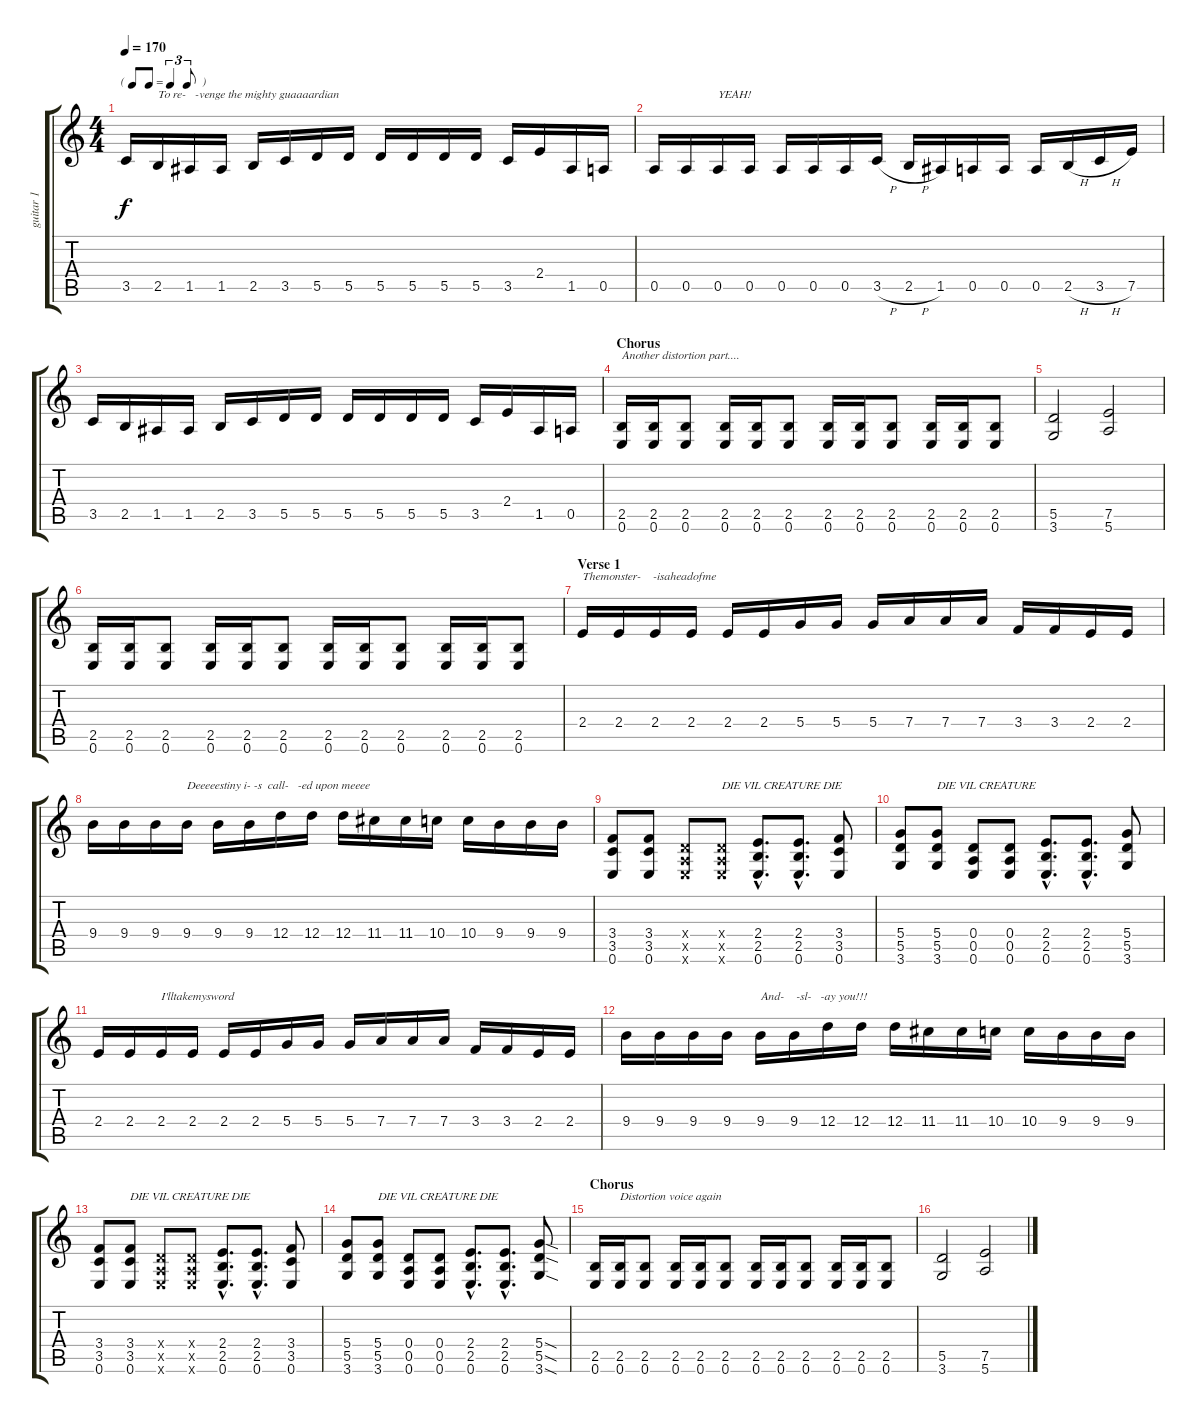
\track ("guitar 1" "guitar 1") {instrument distortionguitar}
\staff {score tabs}
\tuning (E4 B3 G3 D3 A2 E2) {hide}
\ts (4 4)
\tf triplet8th
\tempo 170
\clef g2
\ks c
3.5.16{dy f} 2.5.16{txt "To re-   -venge the mighty guaaaardian"} 1.5.16 1.5.16 2.5.16 3.5.16 5.5.16 5.5.16 5.5.16 5.5.16 5.5.16 5.5.16 3.5.16 2.4.16 1.5.16 0.5.16 |
0.5.16 0.5.16 0.5.16{txt "YEAH!"} 0.5.16 0.5.16 0.5.16 0.5.16 3.5{h}.16 2.5{h}.16 1.5.16 0.5.16 0.5.16 0.5.16 2.5{h}.16 3.5{h}.16 7.5.16 |
3.5.16 2.5.16 1.5.16 1.5.16 2.5.16 3.5.16 5.5.16 5.5.16 5.5.16 5.5.16 5.5.16 5.5.16 3.5.16 2.4.16 1.5.16 0.5.16 |
\section ("" "Chorus")
(2.5 0.6).16{txt "Another distortion part...."} (2.5 0.6).16 (2.5 0.6).8 (2.5 0.6).16 (2.5 0.6).16 (2.5 0.6).8 (2.5 0.6).16 (2.5 0.6).16 (2.5 0.6).8 (2.5 0.6).16 (2.5 0.6).16 (2.5 0.6).8 |
(5.5 3.6).2 (7.5 5.6).2 |
(2.5 0.6).16 (2.5 0.6).16 (2.5 0.6).8 (2.5 0.6).16 (2.5 0.6).16 (2.5 0.6).8 (2.5 0.6).16 (2.5 0.6).16 (2.5 0.6).8 (2.5 0.6).16 (2.5 0.6).16 (2.5 0.6).8 |
\section ("" "Verse 1")
2.4.16{txt "Themonster-    -isaheadofme"} 2.4.16 2.4.16 2.4.16 2.4.16 2.4.16 5.4.16 5.4.16 5.4.16 7.4.16 7.4.16 7.4.16 3.4.16 3.4.16 2.4.16 2.4.16 |
9.4.16 9.4.16 9.4.16 9.4.16{txt "Deeeeestiny i- -s  call-   -ed upon meeee"} 9.4.16 9.4.16 12.4.16 12.4.16 12.4.16 11.4.16 11.4.16 10.4.16 10.4.16 9.4.16 9.4.16 9.4.16 |
(3.4 3.5 0.6).8 (3.4 3.5 0.6).8 (0.4{x} 0.5{x} 0.6{x}).8 (0.4{x} 0.5{x} 0.6{x}).8{txt "DIE VIL CREATURE DIE"} (2.4{hac} 2.5{hac} 0.6{hac}).8{d} (2.4{hac} 2.5{hac} 0.6{hac}).8{d} (3.4 3.5 0.6).8 |
(5.4 5.5 3.6).8 (5.4 5.5 3.6).8{txt "DIE VIL CREATURE"} (0.4 0.5 0.6).8 (0.4 0.5 0.6).8 (2.4{hac} 2.5{hac} 0.6{hac}).8{d} (2.4{hac} 2.5{hac} 0.6{hac}).8{d} (5.4 5.5 3.6).8 |
2.4.16 2.4.16 2.4.16{txt "I'lltakemysword"} 2.4.16 2.4.16 2.4.16 5.4.16 5.4.16 5.4.16 7.4.16 7.4.16 7.4.16 3.4.16 3.4.16 2.4.16 2.4.16 |
9.4.16 9.4.16 9.4.16 9.4.16 9.4.16{txt "And-    -sl-   -ay you!!!"} 9.4.16 12.4.16 12.4.16 12.4.16 11.4.16 11.4.16 10.4.16 10.4.16 9.4.16 9.4.16 9.4.16 |
(3.4 3.5 0.6).8 (3.4 3.5 0.6).8{txt "DIE VIL CREATURE DIE"} (0.4{x} 0.5{x} 0.6{x}).8 (0.4{x} 0.5{x} 0.6{x}).8 (2.4{hac} 2.5{hac} 0.6{hac}).8{d} (2.4{hac} 2.5{hac} 0.6{hac}).8{d} (3.4 3.5 0.6).8 |
(5.4 5.5 3.6).8 (5.4 5.5 3.6).8{txt "DIE VIL CREATURE DIE"} (0.4 0.5 0.6).8 (0.4 0.5 0.6).8 (2.4{hac} 2.5{hac} 0.6{hac}).8{d} (2.4{hac} 2.5{hac} 0.6{hac}).8{d} (5.4{sod} 5.5{sod} 3.6{sod}).8 |
\section ("" "Chorus")
(2.5 0.6).16 (2.5 0.6).16{txt "Distortion voice again"} (2.5 0.6).8 (2.5 0.6).16 (2.5 0.6).16 (2.5 0.6).8 (2.5 0.6).16 (2.5 0.6).16 (2.5 0.6).8 (2.5 0.6).16 (2.5 0.6).16 (2.5 0.6).8 |
(5.5 3.6).2 (7.5 5.6).2
